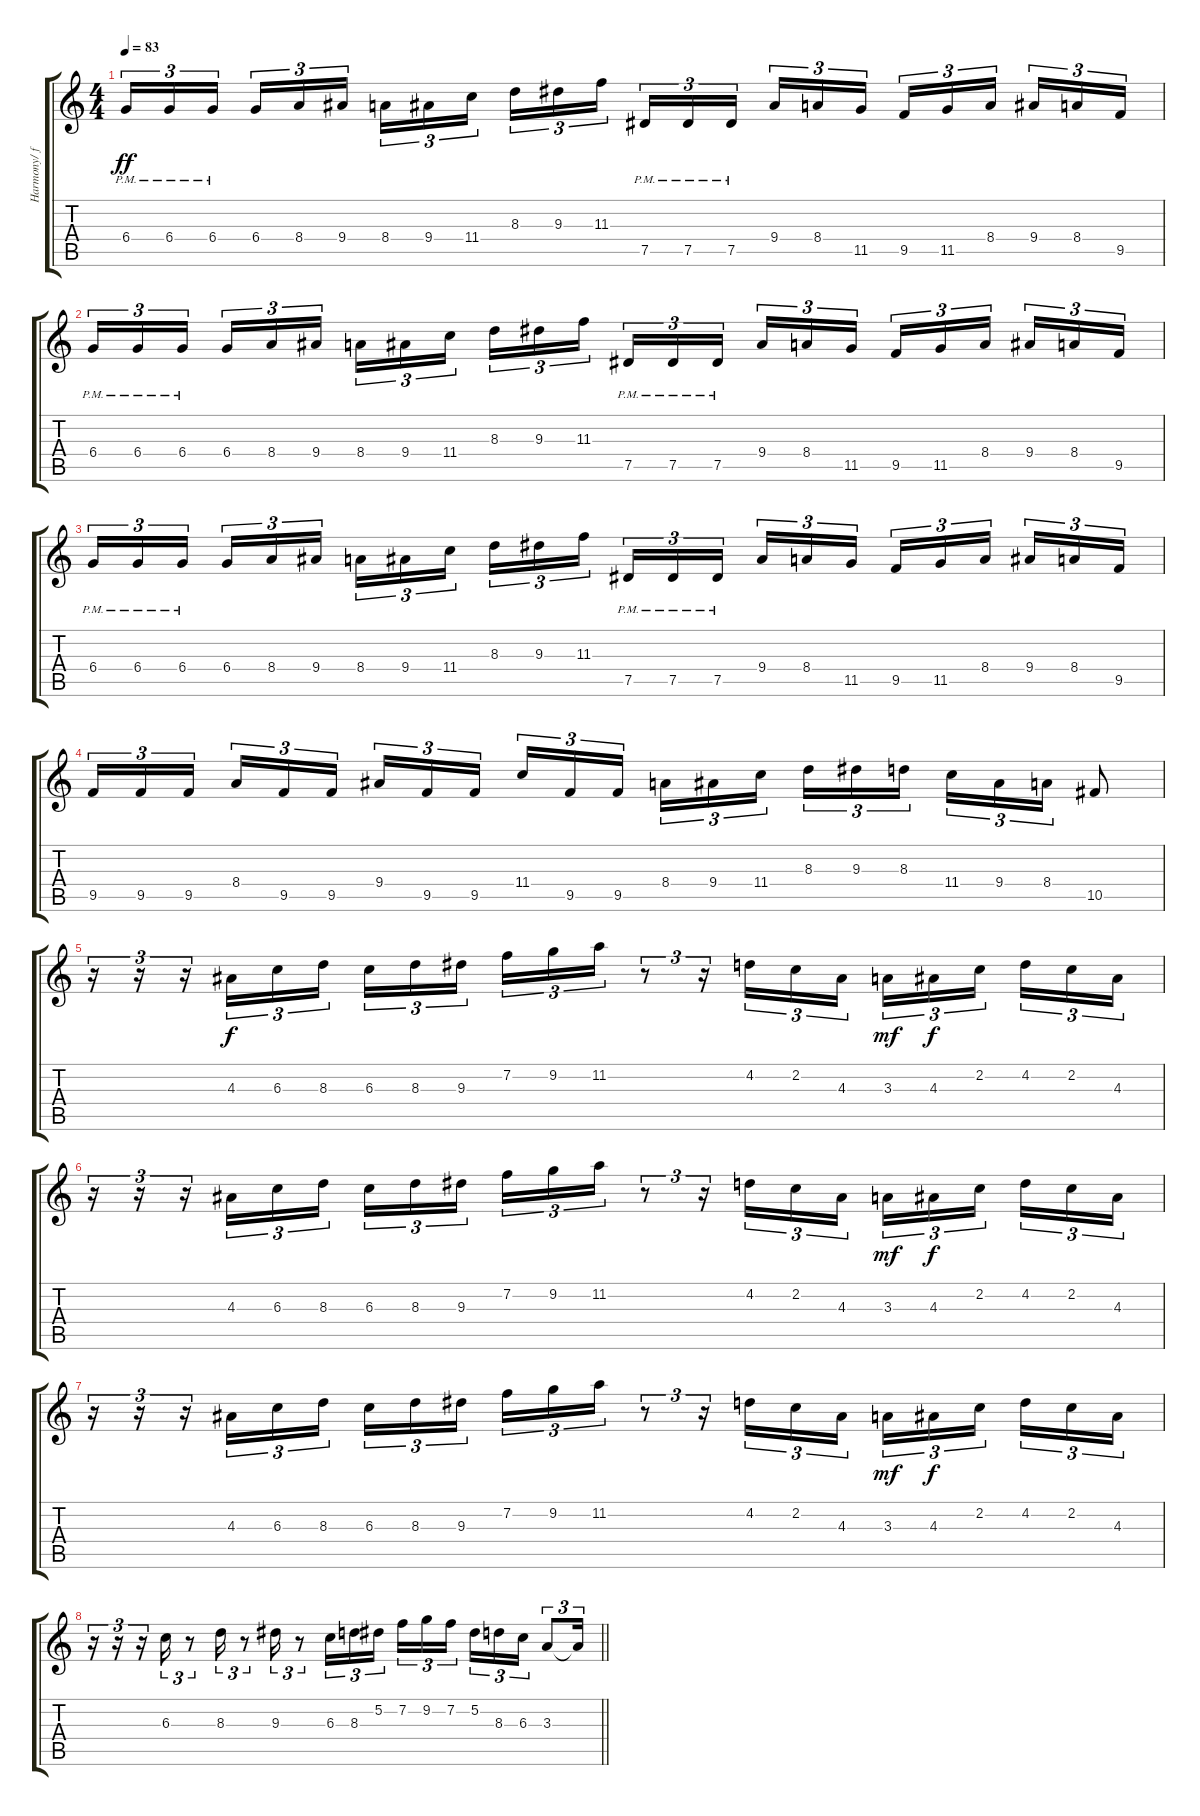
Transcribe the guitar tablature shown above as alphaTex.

\track ("Harmony/ fills" "Harmony/ f") {instrument distortionguitar}
\staff {score tabs}
\tuning (Eb4 Bb3 Gb3 Db3 Ab2 Eb2) {hide}
\ts (4 4)
\tempo 83
\clef g2
\ks c
6.4{pm}.16{tu (3 2) dy ff} 6.4{pm}.16{tu (3 2)} 6.4{pm}.16{tu (3 2) beam splitsecondary} 6.4.16{tu (3 2)} 8.4.16{tu (3 2)} 9.4.16{tu (3 2)} 8.4.16{tu (3 2)} 9.4.16{tu (3 2)} 11.4.16{tu (3 2) beam splitsecondary} 8.3.16{tu (3 2)} 9.3.16{tu (3 2)} 11.3.16{tu (3 2)} 7.5{pm}.16{tu (3 2)} 7.5{pm}.16{tu (3 2)} 7.5{pm}.16{tu (3 2) beam splitsecondary} 9.4.16{tu (3 2)} 8.4.16{tu (3 2)} 11.5.16{tu (3 2)} 9.5.16{tu (3 2)} 11.5.16{tu (3 2)} 8.4.16{tu (3 2) beam splitsecondary} 9.4.16{tu (3 2)} 8.4.16{tu (3 2)} 9.5.16{tu (3 2)} |
6.4{pm}.16{tu (3 2)} 6.4{pm}.16{tu (3 2)} 6.4{pm}.16{tu (3 2) beam splitsecondary} 6.4.16{tu (3 2)} 8.4.16{tu (3 2)} 9.4.16{tu (3 2)} 8.4.16{tu (3 2)} 9.4.16{tu (3 2)} 11.4.16{tu (3 2) beam splitsecondary} 8.3.16{tu (3 2)} 9.3.16{tu (3 2)} 11.3.16{tu (3 2)} 7.5{pm}.16{tu (3 2)} 7.5{pm}.16{tu (3 2)} 7.5{pm}.16{tu (3 2) beam splitsecondary} 9.4.16{tu (3 2)} 8.4.16{tu (3 2)} 11.5.16{tu (3 2)} 9.5.16{tu (3 2)} 11.5.16{tu (3 2)} 8.4.16{tu (3 2) beam splitsecondary} 9.4.16{tu (3 2)} 8.4.16{tu (3 2)} 9.5.16{tu (3 2)} |
6.4{pm}.16{tu (3 2)} 6.4{pm}.16{tu (3 2)} 6.4{pm}.16{tu (3 2) beam splitsecondary} 6.4.16{tu (3 2)} 8.4.16{tu (3 2)} 9.4.16{tu (3 2)} 8.4.16{tu (3 2)} 9.4.16{tu (3 2)} 11.4.16{tu (3 2) beam splitsecondary} 8.3.16{tu (3 2)} 9.3.16{tu (3 2)} 11.3.16{tu (3 2)} 7.5{pm}.16{tu (3 2)} 7.5{pm}.16{tu (3 2)} 7.5{pm}.16{tu (3 2) beam splitsecondary} 9.4.16{tu (3 2)} 8.4.16{tu (3 2)} 11.5.16{tu (3 2)} 9.5.16{tu (3 2)} 11.5.16{tu (3 2)} 8.4.16{tu (3 2) beam splitsecondary} 9.4.16{tu (3 2)} 8.4.16{tu (3 2)} 9.5.16{tu (3 2)} |
9.5.16{tu (3 2)} 9.5.16{tu (3 2)} 9.5.16{tu (3 2) beam splitsecondary} 8.4.16{tu (3 2)} 9.5.16{tu (3 2)} 9.5.16{tu (3 2)} 9.4.16{tu (3 2)} 9.5.16{tu (3 2)} 9.5.16{tu (3 2) beam splitsecondary} 11.4.16{tu (3 2)} 9.5.16{tu (3 2)} 9.5.16{tu (3 2)} 8.4.16{tu (3 2)} 9.4.16{tu (3 2)} 11.4.16{tu (3 2) beam splitsecondary} 8.3.16{tu (3 2)} 9.3.16{tu (3 2)} 8.3.16{tu (3 2)} 11.4.16{tu (3 2)} 9.4.16{tu (3 2)} 8.4.16{tu (3 2)} 10.5.8 |
r.16{tu (3 2)} r.16{tu (3 2)} r.16{tu (3 2)} 4.3.16{tu (3 2) dy f} 6.3.16{tu (3 2)} 8.3.16{tu (3 2)} 6.3.16{tu (3 2)} 8.3.16{tu (3 2)} 9.3.16{tu (3 2) beam splitsecondary} 7.2.16{tu (3 2)} 9.2.16{tu (3 2)} 11.2.16{tu (3 2)} r.8{tu (3 2)} r.16{tu (3 2)} 4.2.16{tu (3 2)} 2.2.16{tu (3 2)} 4.3.16{tu (3 2)} 3.3.16{tu (3 2) dy mf} 4.3.16{tu (3 2) dy f} 2.2.16{tu (3 2) beam splitsecondary} 4.2.16{tu (3 2)} 2.2.16{tu (3 2)} 4.3.16{tu (3 2)} |
r.16{tu (3 2)} r.16{tu (3 2)} r.16{tu (3 2)} 4.3.16{tu (3 2)} 6.3.16{tu (3 2)} 8.3.16{tu (3 2)} 6.3.16{tu (3 2)} 8.3.16{tu (3 2)} 9.3.16{tu (3 2) beam splitsecondary} 7.2.16{tu (3 2)} 9.2.16{tu (3 2)} 11.2.16{tu (3 2)} r.8{tu (3 2)} r.16{tu (3 2)} 4.2.16{tu (3 2)} 2.2.16{tu (3 2)} 4.3.16{tu (3 2)} 3.3.16{tu (3 2) dy mf} 4.3.16{tu (3 2) dy f} 2.2.16{tu (3 2) beam splitsecondary} 4.2.16{tu (3 2)} 2.2.16{tu (3 2)} 4.3.16{tu (3 2)} |
r.16{tu (3 2)} r.16{tu (3 2)} r.16{tu (3 2)} 4.3.16{tu (3 2)} 6.3.16{tu (3 2)} 8.3.16{tu (3 2)} 6.3.16{tu (3 2)} 8.3.16{tu (3 2)} 9.3.16{tu (3 2) beam splitsecondary} 7.2.16{tu (3 2)} 9.2.16{tu (3 2)} 11.2.16{tu (3 2)} r.8{tu (3 2)} r.16{tu (3 2)} 4.2.16{tu (3 2)} 2.2.16{tu (3 2)} 4.3.16{tu (3 2)} 3.3.16{tu (3 2) dy mf} 4.3.16{tu (3 2) dy f} 2.2.16{tu (3 2) beam splitsecondary} 4.2.16{tu (3 2)} 2.2.16{tu (3 2)} 4.3.16{tu (3 2)} |
\barLineRight lightlight
r.16{tu (3 2)} r.16{tu (3 2)} r.16{tu (3 2)} 6.3.16{tu (3 2)} r.8{tu (3 2)} 8.3.16{tu (3 2)} r.8{tu (3 2)} 9.3.16{tu (3 2)} r.8{tu (3 2)} 6.3.16{tu (3 2)} 8.3.16{tu (3 2)} 5.2.16{tu (3 2) beam splitsecondary} 7.2.16{tu (3 2)} 9.2.16{tu (3 2)} 7.2.16{tu (3 2)} 5.2.16{tu (3 2)} 8.3.16{tu (3 2)} 6.3.16{tu (3 2)} 3.3.8{tu (3 2)} 3.3{t}.16{tu (3 2)}
